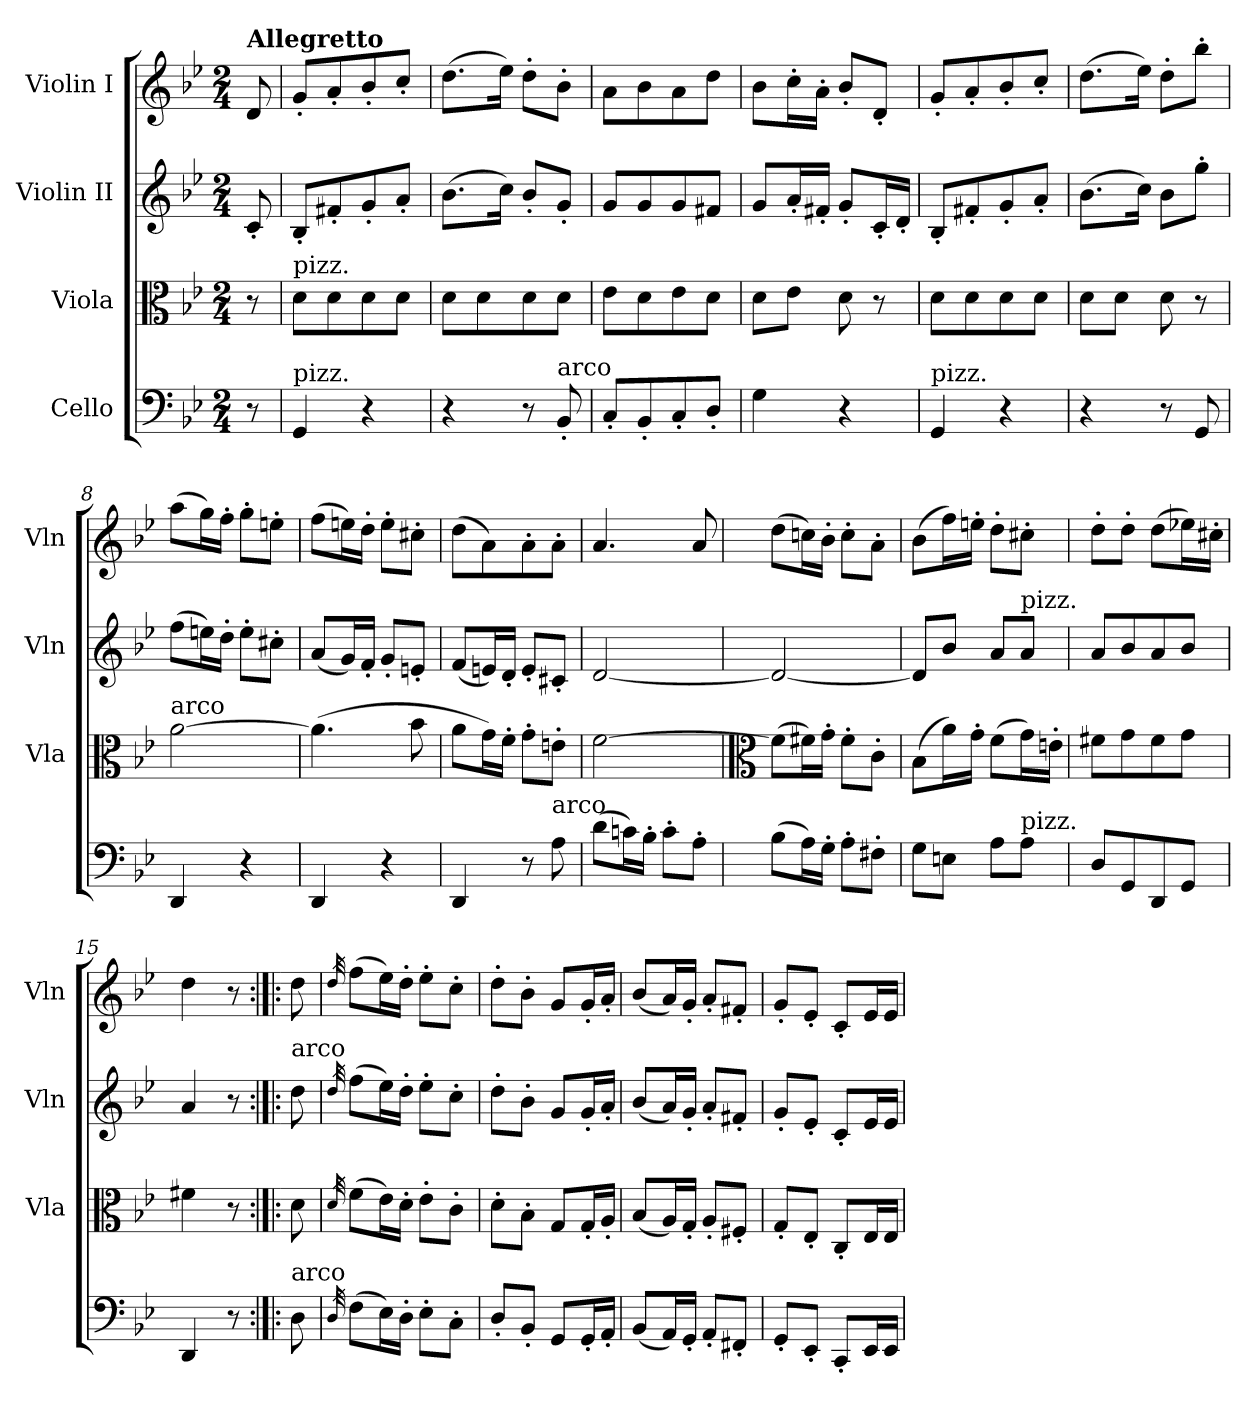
**kern	**kern	**kern	**kern
*part4	*part3	*part2	*part1
*staff4	*staff3	*staff2	*staff1
*I"Cello	*I"Viola	*I"Violin II	*I"Violin I
*	*I'Vla	*I'Vln	*I'Vln
*clefF4	*clefC3	*clefG2	*clefG2
*k[b-e-]	*k[b-e-]	*k[b-e-]	*k[b-e-]
*M2/4	*M2/4	*M2/4	*M2/4
=1	=1	=1	=1
!	!	!	!LO:TX:a:B:t=Allegretto
8r	8r	8c'/	8d/
=2	=2	=2	=2
!	!LO:TX:a:t=pizz.	!	!
!LO:TX:a:t=pizz.	!	!	!
4GG/	8d\L	8B-'/L	8g'/L
.	8d\	8f#X'/	8a'/
4r	8d\	8g'/	8b-'/
.	8d\J	8a'/J	8cc'/J
=3	=3	=3	=3
4r	8d\L	(>8.b-\L	(>8.dd\L
.	8d\	.	.
.	.	16cc\Jk)	16ee-\Jk)
8r	8d\	8b-'/L	8dd'\L
!LO:TX:a:t=arco	!	!	!
8BB-'/	8d\J	8g'/J	8b-'\J
=4	=4	=4	=4
8C'/L	8e-\L	8g/L	8a\L
8BB-'/	8d\	8g/	8b-\
8C'/	8e-\	8g/	8a\
8D'/J	8d\J	8f#X/J	8dd\J
=5	=5	=5	=5
4G\	8d\L	8g/L	8b-\L
.	8e-\J	16a'/L	16cc'\L
.	.	16f#X'/JJ	16a'\JJ
4r	8d\	8g'/L	8b-'/L
.	8r	16c'/L	8d'/J
.	.	16d'/JJ	.
=6	=6	=6	=6
!LO:TX:a:t=pizz.	!	!	!
4GG/	8d\L	8B-'/L	8g'/L
.	8d\	8f#X'/	8a'/
4r	8d\	8g'/	8b-'/
.	8d\J	8a'/J	8cc'/J
=7	=7	=7	=7
4r	8d\L	(>8.b-\L	(>8.dd\L
.	8d\J	.	.
.	.	16cc\Jk)	16ee-\Jk)
8r	8d\	8b-\L	8dd'\L
8GG/	8r	8gg'\J	8bb-'\J
=8	=8	=8	=8
!	!LO:TX:a:t=arco	!	!
4DD/	[2a\	(>8ff\L	(>8aa\L
.	.	16een\L)	16gg\L)
.	.	16dd'\JJ	16ff'\JJ
4r	.	8ee'\L	8gg'\L
.	.	8cc#X'\J	8een'\J
=9	=9	=9	=9
4DD/	(>4.a\]	(<8a/L	(>8ff\L
.	.	16g/L)	16een\L)
.	.	16f'/JJ	16dd'\JJ
4r	.	8g'/L	8ee'\L
.	8b-\	8en'/J	8cc#X'\J
=10	=10	=10	=10
4DD/	8a\L	(<8f/L	(>8dd\L
.	16g\L)	16en/L)	8a\)
.	16f'\JJ	16d'/JJ	.
8r	8g'\L	8e'/L	8a'\
!LO:TX:a:t=arco	!	!	!
8A\	8en'\J	8c#X'/J	8a'\J
=11	=11	=11	=11
(>8d\L	[2f\	[2d/	4.a/
16cn\L)	.	.	.
16B-'\JJ	.	.	.
8c'\L	.	.	.
8A'\J	.	.	8a/
=12	=12	=12	=12
*	*clefC3	*	*
(>8B-\L	(>8f\L]	2d/_	(>8dd\L
16A\L)	16f#X\L)	.	16ccn\L)
16G'\JJ	16g'\JJ	.	16b-'\JJ
8A'\L	8f#'\L	.	8cc'\L
8F#X'\J	8c'\J	.	8a'\J
=13	=13	=13	=13
8G\L	(>8B-\L	8d/L]	(>8b-\L
8En\J	16a\L)	8b-/J	16ff\L)
.	16g'\JJ	.	16een'\JJ
8A\L	(>8f\L	8a/L	8dd'\L
!	!	!LO:TX:a:t=pizz.	!
!LO:TX:a:t=pizz.	!	!	!
8A\J	16g\L)	8a/J	8cc#X'\J
.	16en'\JJ	.	.
!!LO:LB:g=z
=14	=14	=14	=14
8D/L	8f#X\L	8a/L	8dd'\L
8GG/	8g\	8b-/	8dd'\J
8DD/	8f#\	8a/	(>8dd\L
8GG/J	8g\J	8b-/J	16ee-X\L)
.	.	.	16cc#X'\JJ
=15	=15	=15	=15
4DD/	4f#X\	4a/	4dd\
8r	8r	8r	8r
=15X1:|!|:	=15X1:|!|:	=15X1:|!|:	=15X1:|!|:
!	!	!LO:TX:a:t=arco	!
!LO:TX:a:t=arco	!	!	!
8D\	8d\	8dd\	8dd\
=16	=16	=16	=16
32qD/	32qd/	32qdd/	32qdd/
(>8F\L	(>8f\L	(>8ff\L	(>8ff\L
16E-\L)	16e-\L)	16ee-\L)	16ee-\L)
16D'\JJ	16d'\JJ	16dd'\JJ	16dd'\JJ
8E-'\L	8e-'\L	8ee-'\L	8ee-'\L
8C'\J	8c'\J	8cc'\J	8cc'\J
=17	=17	=17	=17
8D'/L	8d'\L	8dd'\L	8dd'\L
8BB-'/J	8B-'\J	8b-'\J	8b-'\J
8GG/L	8G/L	8g/L	8g/L
16GG'/L	16G'/L	16g'/L	16g'/L
16AA'/JJ	16A'/JJ	16a'/JJ	16a'/JJ
=18	=18	=18	=18
(<8BB-/L	(<8B-/L	(<8b-/L	(<8b-/L
16AA/L)	16A/L)	16a/L)	16a/L)
16GG'/JJ	16G'/JJ	16g'/JJ	16g'/JJ
8AA'/L	8A'/L	8a'/L	8a'/L
8FF#X'/J	8F#X'/J	8f#X'/J	8f#X'/J
=19	=19	=19	=19
8GG'/L	8G'/L	8g'/L	8g'/L
8EE-'/J	8E-'/J	8e-'/J	8e-'/J
8CC'/L	8C'/L	8c'/L	8c'/L
16EE-/L	16E-/L	16e-/L	16e-/L
16EE-/JJ	16E-/JJ	16e-/JJ	16e-/JJ
=	=	=	=
*-	*-	*-	*-
